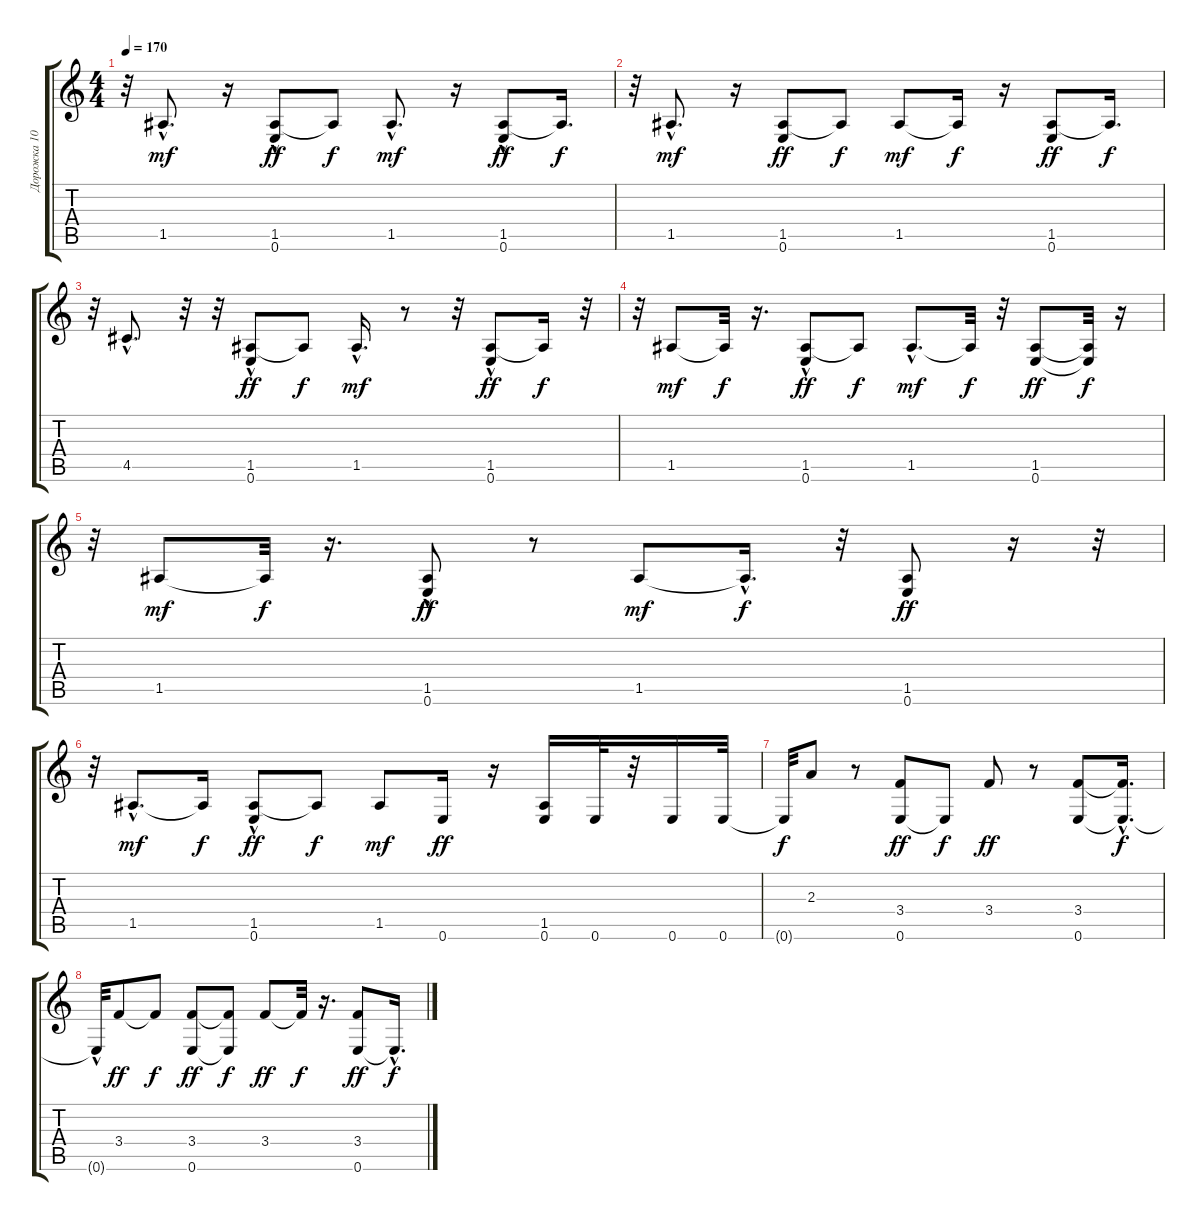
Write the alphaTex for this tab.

\track ("Дорожка 10" "Дорожка 10") {instrument acousticguitarnylon}
\staff {score tabs}
\tuning (E4 B3 G3 D3 A2 E2) {hide}
\ts (4 4)
\tempo 170
\clef g2
\ks c
r.32{dy f} 1.5{hac}.8{d dy mf} r.16 (1.5 0.6{hac}).8{dy ff} 1.5{t}.8{dy f} 1.5{hac}.8{d dy mf} r.16 (1.5 0.6{hac}).8{dy ff} 1.5{t}.16{d dy f} |
r.32 1.5{hac}.8{d dy mf} r.16 (1.5 0.6).8{dy ff} 1.5{t}.8{dy f} 1.5.8{dy mf} 1.5{t}.16{dy f} r.16 (1.5 0.6).8{dy ff} 1.5{t}.16{d dy f} |
r.32 4.5{hac}.8{d} r.32 r.32 (1.5 0.6{hac}).8{dy ff} 1.5{t}.8{dy f} 1.5{hac}.16{d dy mf} r.8 r.32 (1.5 0.6{hac}).8{dy ff} 1.5{t}.16{dy f} r.32 |
r.32 1.5.8{dy mf} 1.5{t}.32{dy f} r.16{d} (1.5 0.6{hac}).8{dy ff} 1.5{t}.8{dy f} 1.5{hac}.8{d dy mf} 1.5{t}.32{dy f} r.32 (1.5 0.6).8{dy ff} (1.5{t} 0.6{t}).32{dy f} r.16 |
r.32 1.5.8{dy mf} 1.5{t}.32{dy f} r.16{d} (1.5 0.6{hac}).8{dy ff} r.8 1.5.8{dy mf} 1.5{hac t}.16{d dy f} r.32 (1.5 0.6).8{dy ff} r.16 r.32 |
r.32 1.5{hac}.8{d dy mf} 1.5{t}.16{dy f} (1.5 0.6{hac}).8{dy ff} 1.5{t}.8{dy f} 1.5.8{dy mf} 0.6.16{dy ff} r.16 (1.5 0.6).16 0.6.32 r.32 0.6.16 0.6.32 |
0.6{t}.32{dy f} 2.3.8 r.8 (3.4 0.6).8{dy ff} 0.6{t}.8{dy f} 3.4.8{dy ff} r.8 (3.4 0.6).8 (3.4{t} 0.6{hac t}).16{d dy f} |
0.6{hac t}.32 3.4.8{dy ff} 3.4{t}.8{dy f} (3.4 0.6).8{dy ff} (3.4{t} 0.6{t}).8{dy f} 3.4.8{dy ff} 3.4{t}.32{dy f} r.16{d} (3.4 0.6).8{dy ff} 0.6{hac t}.16{d dy f}
